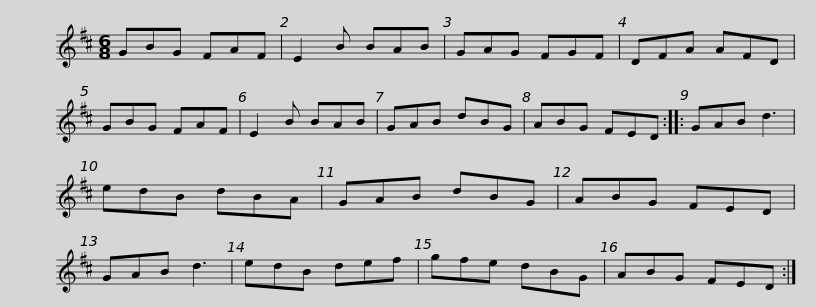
X:1
L:1/8
M:6/8
I:linebreak $
K:D
V:1 treble
V:1
 GBG FAF | E2 B BAB | GAG FGF | DFA AFD | GBG FAF | %5
 E2 B BAB | GAB dBG |$ ABG FED :: GAB d3 | edB dBA | %10
 GAB dBG | ABG FED | GAB d3 | edB def |$ gfe dBG | %15
 ABG FED :| %16
